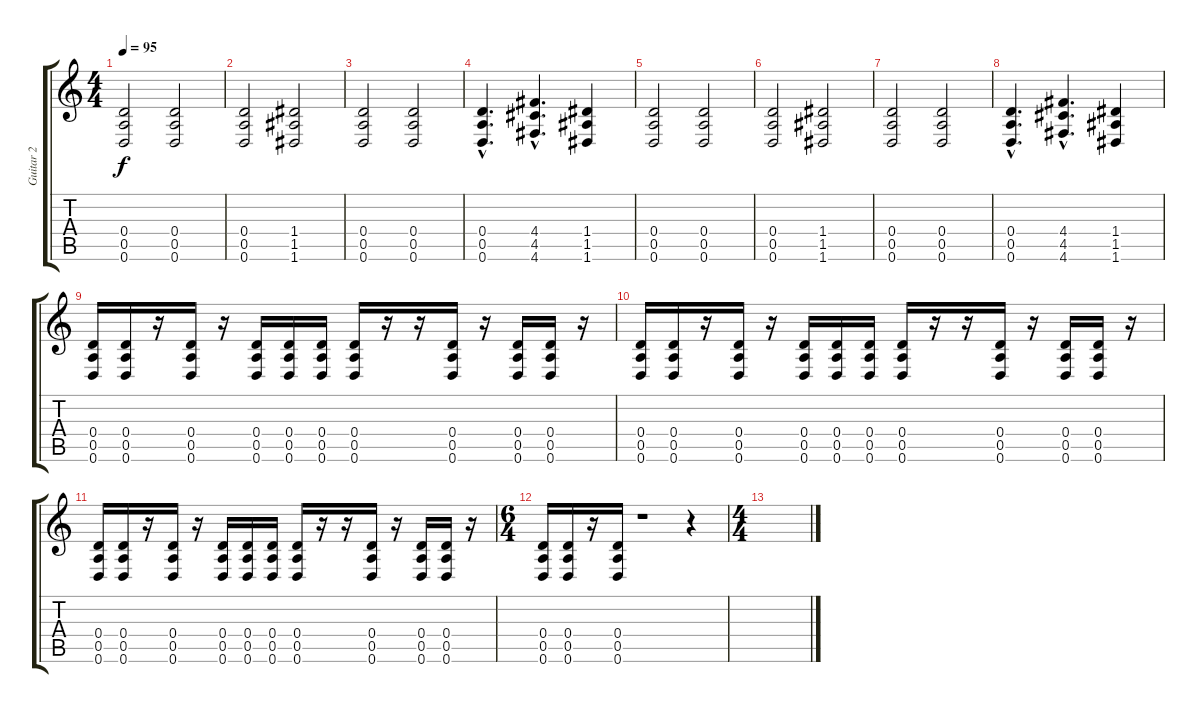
\track ("Guitar 2" "Guitar 2") {instrument distortionguitar}
\staff {score tabs}
\tuning (E4 B3 G3 D3 A2 D2) {hide}
\ts (4 4)
\tempo 95
\clef g2
\ks c
(0.4 0.5 0.6).2{dy f volume 14 balance 0 instrument distortionguitar} (0.4 0.5 0.6).2 |
(0.4 0.5 0.6).2 (1.4 1.5 1.6).2 |
(0.4 0.5 0.6).2{volume 14 balance 0 instrument distortionguitar} (0.4 0.5 0.6).2 |
(0.4{hac} 0.5{hac} 0.6{hac}).4{d} (4.4{hac} 4.5{hac} 4.6{hac}).4{d} (1.4 1.5 1.6).4 |
(0.4 0.5 0.6).2{volume 14 balance 0 instrument distortionguitar} (0.4 0.5 0.6).2 |
(0.4 0.5 0.6).2 (1.4 1.5 1.6).2 |
(0.4 0.5 0.6).2{volume 14 balance 0 instrument distortionguitar} (0.4 0.5 0.6).2 |
(0.4{hac} 0.5{hac} 0.6{hac}).4{d} (4.4{hac} 4.5{hac} 4.6{hac}).4{d} (1.4 1.5 1.6).4 |
(0.4 0.5 0.6).16 (0.4 0.5 0.6).16 r.16 (0.4 0.5 0.6).16 r.16 (0.4 0.5 0.6).16 (0.4 0.5 0.6).16 (0.4 0.5 0.6).16 (0.4 0.5 0.6).16 r.16 r.16 (0.4 0.5 0.6).16 r.16 (0.4 0.5 0.6).16 (0.4 0.5 0.6).16 r.16 |
(0.4 0.5 0.6).16 (0.4 0.5 0.6).16 r.16 (0.4 0.5 0.6).16 r.16 (0.4 0.5 0.6).16 (0.4 0.5 0.6).16 (0.4 0.5 0.6).16 (0.4 0.5 0.6).16 r.16 r.16 (0.4 0.5 0.6).16 r.16 (0.4 0.5 0.6).16 (0.4 0.5 0.6).16 r.16 |
(0.4 0.5 0.6).16 (0.4 0.5 0.6).16 r.16 (0.4 0.5 0.6).16 r.16 (0.4 0.5 0.6).16 (0.4 0.5 0.6).16 (0.4 0.5 0.6).16 (0.4 0.5 0.6).16 r.16 r.16 (0.4 0.5 0.6).16 r.16 (0.4 0.5 0.6).16 (0.4 0.5 0.6).16 r.16 |
\ts (6 4)
(0.4 0.5 0.6).16 (0.4 0.5 0.6).16 r.16 (0.4 0.5 0.6).16 r.1 r.4 |
\ts (4 4)
